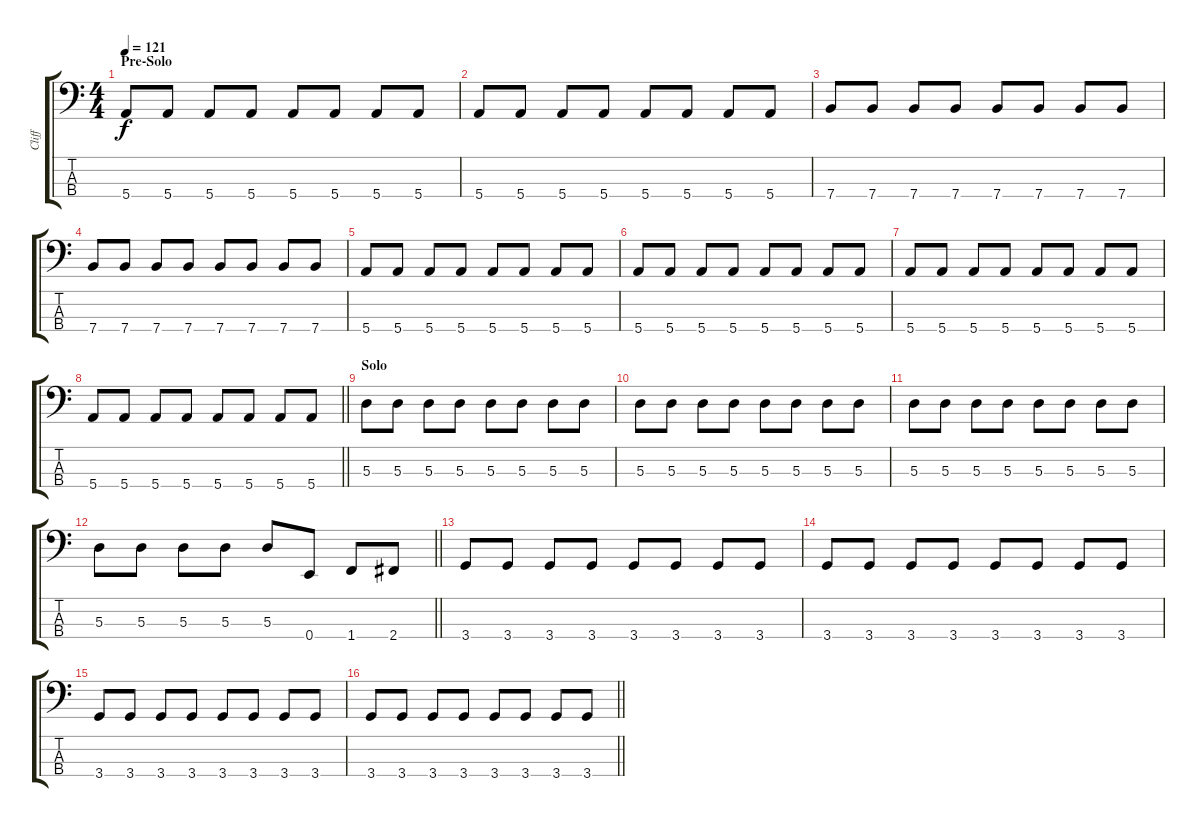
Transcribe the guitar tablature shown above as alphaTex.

\track ("Cliff" "Cliff") {instrument electricbassfinger}
\staff {score tabs}
\tuning (G2 D2 A1 E1) {hide}
\ts (4 4)
\section ("" "Pre-Solo")
\tempo 121
\clef f4
\ks c
5.4.8{dy f} 5.4.8 5.4.8 5.4.8 5.4.8 5.4.8 5.4.8 5.4.8 |
5.4.8 5.4.8 5.4.8 5.4.8 5.4.8 5.4.8 5.4.8 5.4.8 |
7.4.8 7.4.8 7.4.8 7.4.8 7.4.8 7.4.8 7.4.8 7.4.8 |
7.4.8 7.4.8 7.4.8 7.4.8 7.4.8 7.4.8 7.4.8 7.4.8 |
5.4.8 5.4.8 5.4.8 5.4.8 5.4.8 5.4.8 5.4.8 5.4.8 |
5.4.8 5.4.8 5.4.8 5.4.8 5.4.8 5.4.8 5.4.8 5.4.8 |
5.4.8 5.4.8 5.4.8 5.4.8 5.4.8 5.4.8 5.4.8 5.4.8 |
\barLineRight lightlight
5.4.8 5.4.8 5.4.8 5.4.8 5.4.8 5.4.8 5.4.8 5.4.8 |
\section ("" "Solo")
5.3.8 5.3.8 5.3.8 5.3.8 5.3.8 5.3.8 5.3.8 5.3.8 |
5.3.8 5.3.8 5.3.8 5.3.8 5.3.8 5.3.8 5.3.8 5.3.8 |
5.3.8 5.3.8 5.3.8 5.3.8 5.3.8 5.3.8 5.3.8 5.3.8 |
\barLineRight lightlight
5.3.8 5.3.8 5.3.8 5.3.8 5.3.8 0.4.8 1.4.8 2.4.8 |
3.4.8 3.4.8 3.4.8 3.4.8 3.4.8 3.4.8 3.4.8 3.4.8 |
3.4.8 3.4.8 3.4.8 3.4.8 3.4.8 3.4.8 3.4.8 3.4.8 |
3.4.8 3.4.8 3.4.8 3.4.8 3.4.8 3.4.8 3.4.8 3.4.8 |
\barLineRight lightlight
3.4.8 3.4.8 3.4.8 3.4.8 3.4.8 3.4.8 3.4.8 3.4.8
